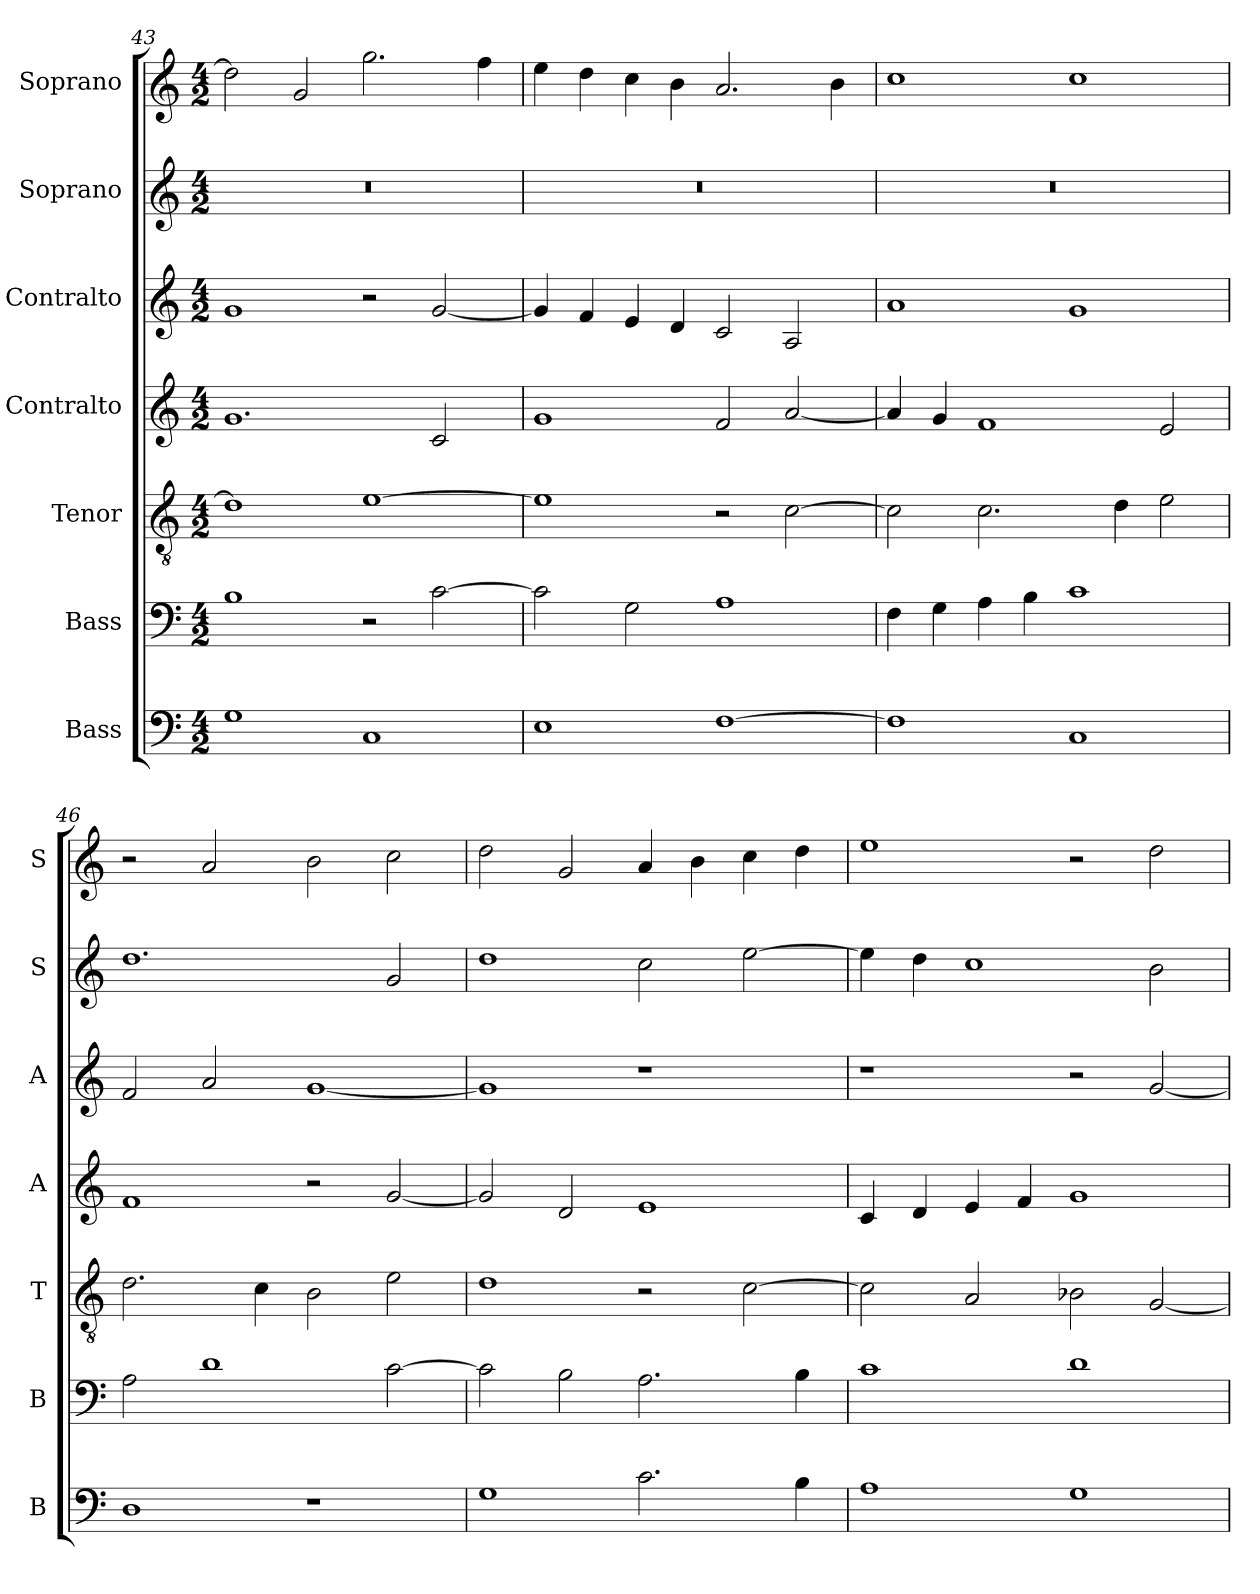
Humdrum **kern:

**kern	**kern	**kern	**kern	**kern	**kern	**kern
*part7	*part6	*part5	*part4	*part3	*part2	*part1
*staff7	*staff6	*staff5	*staff4	*staff3	*staff2	*staff1
*I"Bass	*I"Bass	*I"Tenor	*I"Contralto	*I"Contralto	*I"Soprano	*I"Soprano
*I'B	*I'B	*I'T	*I'A	*I'A	*I'S	*I'S
*clefF4	*clefF4	*clefGv2	*clefG2	*clefG2	*clefG2	*clefG2
*k[]	*k[]	*k[]	*k[]	*k[]	*k[]	*k[]
*C:ion	*C:ion	*C:ion	*C:ion	*C:ion	*C:ion	*C:ion
*M4/2	*M4/2	*M4/2	*M4/2	*M4/2	*M4/2	*M4/2
=43	=43	=43	=43	=43	=43	=43
1G	1B	1d]	1.g	1g	0r	2dd]
.	.	.	.	.	.	2g
1C	2r	[1e	.	2r	.	2.gg
.	[2c	.	2c	[2g	.	.
.	.	.	.	.	.	4ff
=44	=44	=44	=44	=44	=44	=44
1E	2c]	1e]	1g	4g]	0r	4ee
.	.	.	.	4f	.	4dd
.	2G	.	.	4e	.	4cc
.	.	.	.	4d	.	4b
[1F	1A	2r	2f	2c	.	2.a
.	.	[2c	[2a	2A	.	.
.	.	.	.	.	.	4b
=45	=45	=45	=45	=45	=45	=45
1F]	4F	2c]	4a]	1a	0r	1cc
.	4G	.	4g	.	.	.
.	4A	2.c	1f	.	.	.
.	4B	.	.	.	.	.
1C	1c	.	.	1g	.	1cc
.	.	4d	.	.	.	.
.	.	2e	2e	.	.	.
=46	=46	=46	=46	=46	=46	=46
1D	2A	2.d	1f	2f	1.dd	2r
.	1d	.	.	2a	.	2a
.	.	4c	.	.	.	.
1r	.	2B	2r	[1g	.	2b
.	[2c	2e	[2g	.	2g	2cc
=47	=47	=47	=47	=47	=47	=47
1G	2c]	1d	2g]	1g]	1dd	2dd
.	2B	.	2d	.	.	2g
2.c	2.A	2r	1e	1r	2cc	4a
.	.	.	.	.	.	4b
.	.	[2c	.	.	[2ee	4cc
4B	4B	.	.	.	.	4dd
=48	=48	=48	=48	=48	=48	=48
1A	1c	2c]	4c	1r	4ee]	1ee
.	.	.	4d	.	4dd	.
.	.	2A	4e	.	1cc	.
.	.	.	4f	.	.	.
1G	1d	2B-X	1g	2r	.	2r
.	.	[2G	.	[2g	2b	2dd
=	=	=	=	=	=	=
*-	*-	*-	*-	*-	*-	*-
